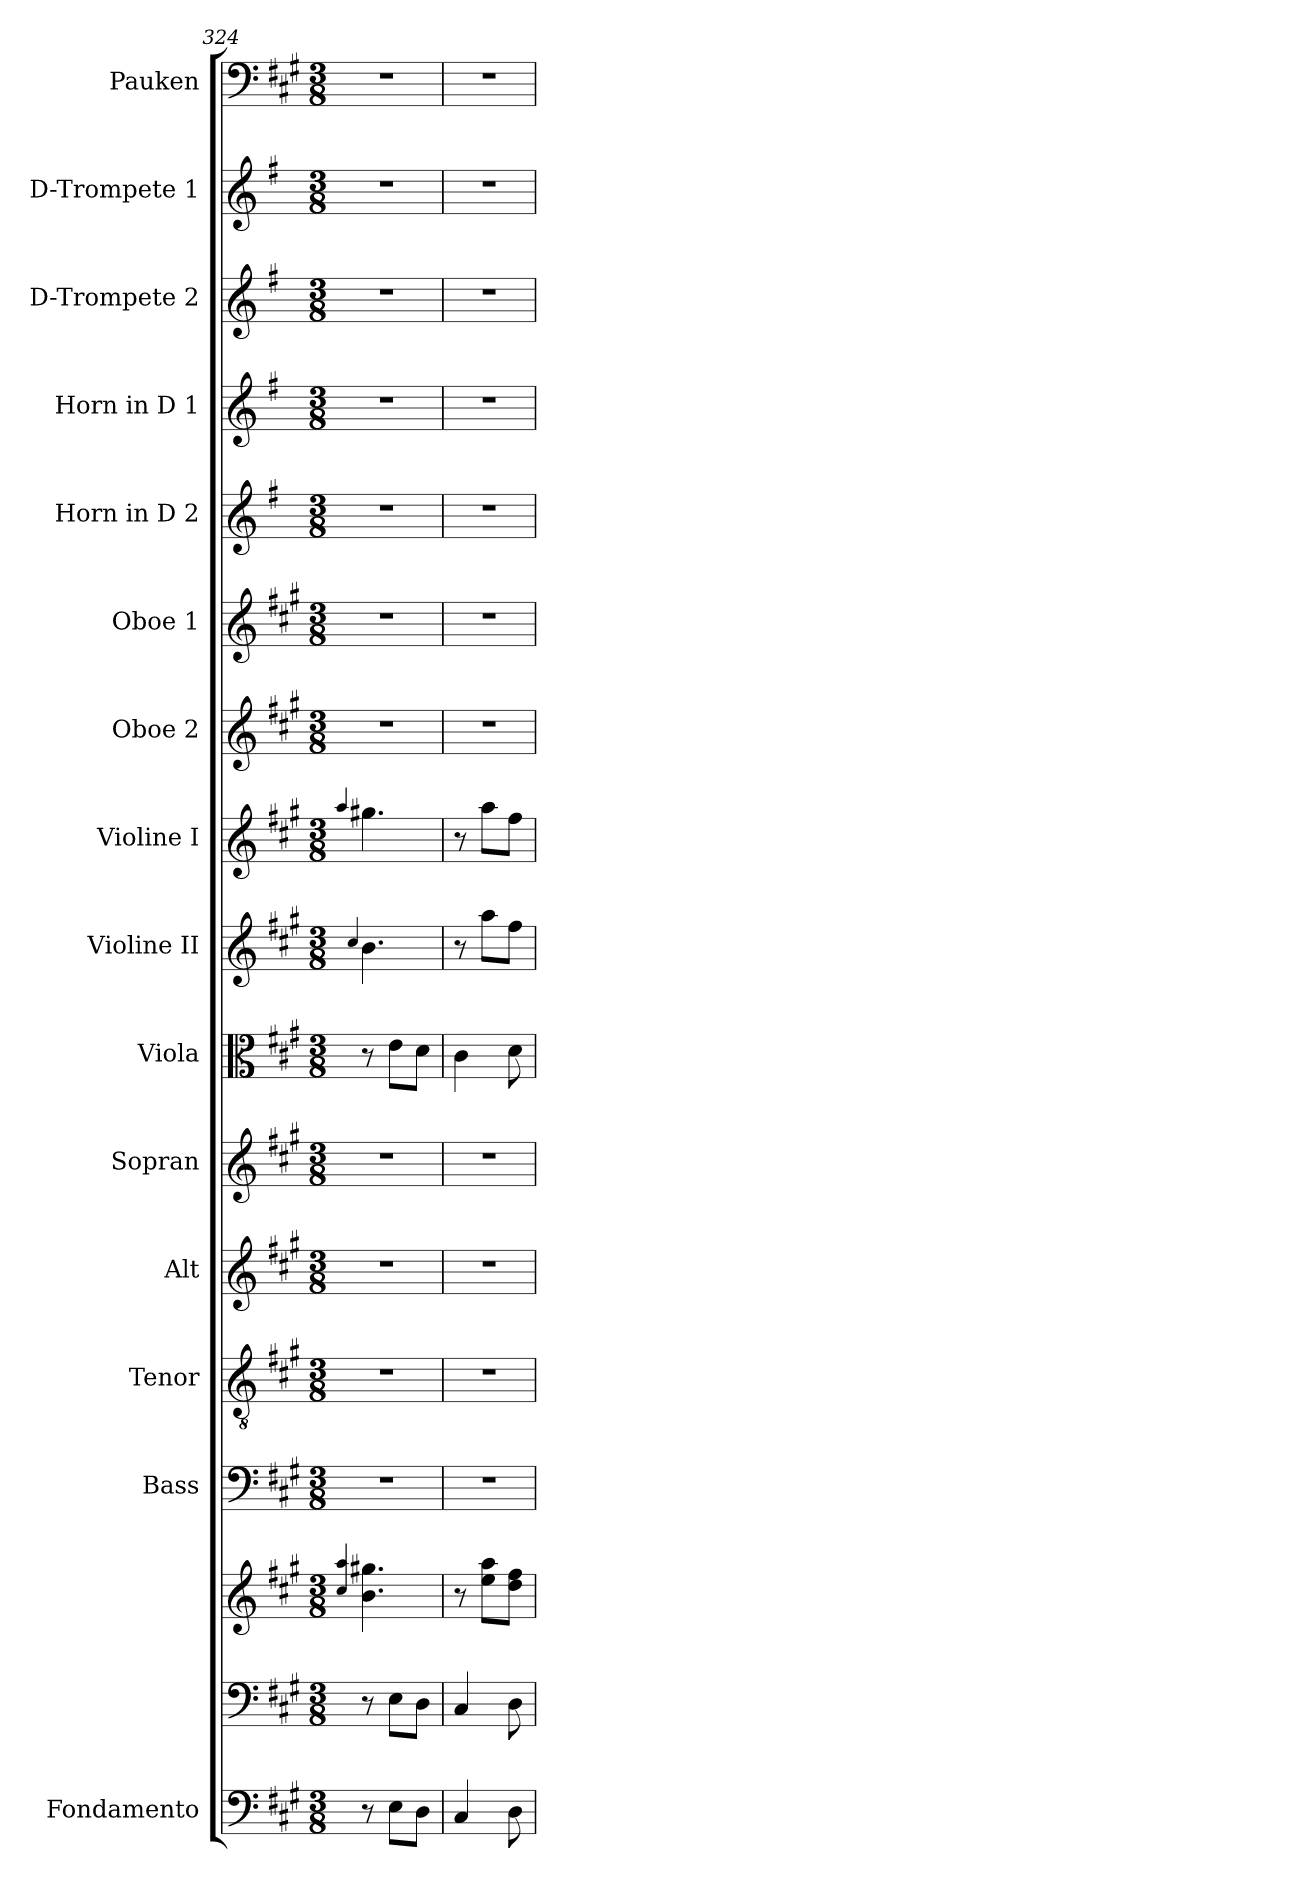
**kern	**kern	**kern	**kern	**kern	**kern	**kern	**kern	**kern	**kern	**kern	**kern	**kern	**kern	**kern	**kern	**kern
*part16	*part15	*part15	*part14	*part13	*part12	*part11	*part10	*part9	*part8	*part7	*part6	*part5	*part4	*part3	*part2	*part1
*staff17	*staff16	*staff15	*staff14	*staff13	*staff12	*staff11	*staff10	*staff9	*staff8	*staff7	*staff6	*staff5	*staff4	*staff3	*staff2	*staff1
*I"Fondamento	*	*	*I"Bass	*I"Tenor	*I"Alt	*I"Sopran	*I"Viola	*I"Violine II	*I"Violine I	*I"Oboe 2	*I"Oboe 1	*I"Horn in D 2	*I"Horn in D 1	*I"D-Trompete 2	*I"D-Trompete 1	*I"Pauken
*I'F.	*	*	*I'B.	*I'T.	*I'A.	*I'S.	*I'Vla.	*I'Vl. II	*I'Vl. I	*I'Ob. 2	*I'Ob. 1	*	*	*I'D Trp. 2	*I'D Trp. 1	*I'Pk.
*clefF4	*clefF4	*clefG2	*clefF4	*clefGv2	*clefG2	*clefG2	*clefC3	*clefG2	*clefG2	*clefG2	*clefG2	*clefG2	*clefG2	*clefG2	*clefG2	*clefF4
*ITrd7c12	*	*	*	*	*	*	*	*	*	*	*	*ITrd6c10	*ITrd6c10	*ITrd-1c-2	*ITrd-1c-2	*
*k[f#c#g#]	*k[f#c#g#]	*k[f#c#g#]	*k[f#c#g#]	*k[f#c#g#]	*k[f#c#g#]	*k[f#c#g#]	*k[f#c#g#]	*k[f#c#g#]	*k[f#c#g#]	*k[f#c#g#]	*k[f#c#g#]	*k[f#c#g#]	*k[f#c#g#]	*k[f#c#g#]	*k[f#c#g#]	*k[f#c#g#]
*A:	*A:	*A:	*A:	*A:	*A:	*A:	*A:	*A:	*A:	*A:	*A:	*A:	*A:	*A:	*A:	*A:
*M3/8	*M3/8	*M3/8	*M3/8	*M3/8	*M3/8	*M3/8	*M3/8	*M3/8	*M3/8	*M3/8	*M3/8	*M3/8	*M3/8	*M3/8	*M3/8	*M3/8
=324	=324	=324	=324	=324	=324	=324	=324	=324	=324	=324	=324	=324	=324	=324	=324	=324
.	.	4qqcc#/ 4qqaa/	.	.	.	.	.	4qqcc#/	4qqaa/	.	.	.	.	.	.	.
8r	8r	4.b\ 4.gg#X\	4.r	4.r	4.r	4.r	8r	4.b\	4.gg#X\	4.r	4.r	4.r	4.r	4.r	4.r	4.r
8EE\L	8E\L	.	.	.	.	.	8e\L	.	.	.	.	.	.	.	.	.
8DD\J	8D\J	.	.	.	.	.	8d\J	.	.	.	.	.	.	.	.	.
=325	=325	=325	=325	=325	=325	=325	=325	=325	=325	=325	=325	=325	=325	=325	=325	=325
4CC#/	4C#/	8r	4.r	4.r	4.r	4.r	4c#\	8r	8r	4.r	4.r	4.r	4.r	4.r	4.r	4.r
.	.	8ee\ 8aa\L	.	.	.	.	.	8aa\L	8aa\L	.	.	.	.	.	.	.
8DD\	8D\	8dd\ 8ff#\J	.	.	.	.	8d\	8ff#\J	8ff#\J	.	.	.	.	.	.	.
=	=	=	=	=	=	=	=	=	=	=	=	=	=	=	=	=
*-	*-	*-	*-	*-	*-	*-	*-	*-	*-	*-	*-	*-	*-	*-	*-	*-
